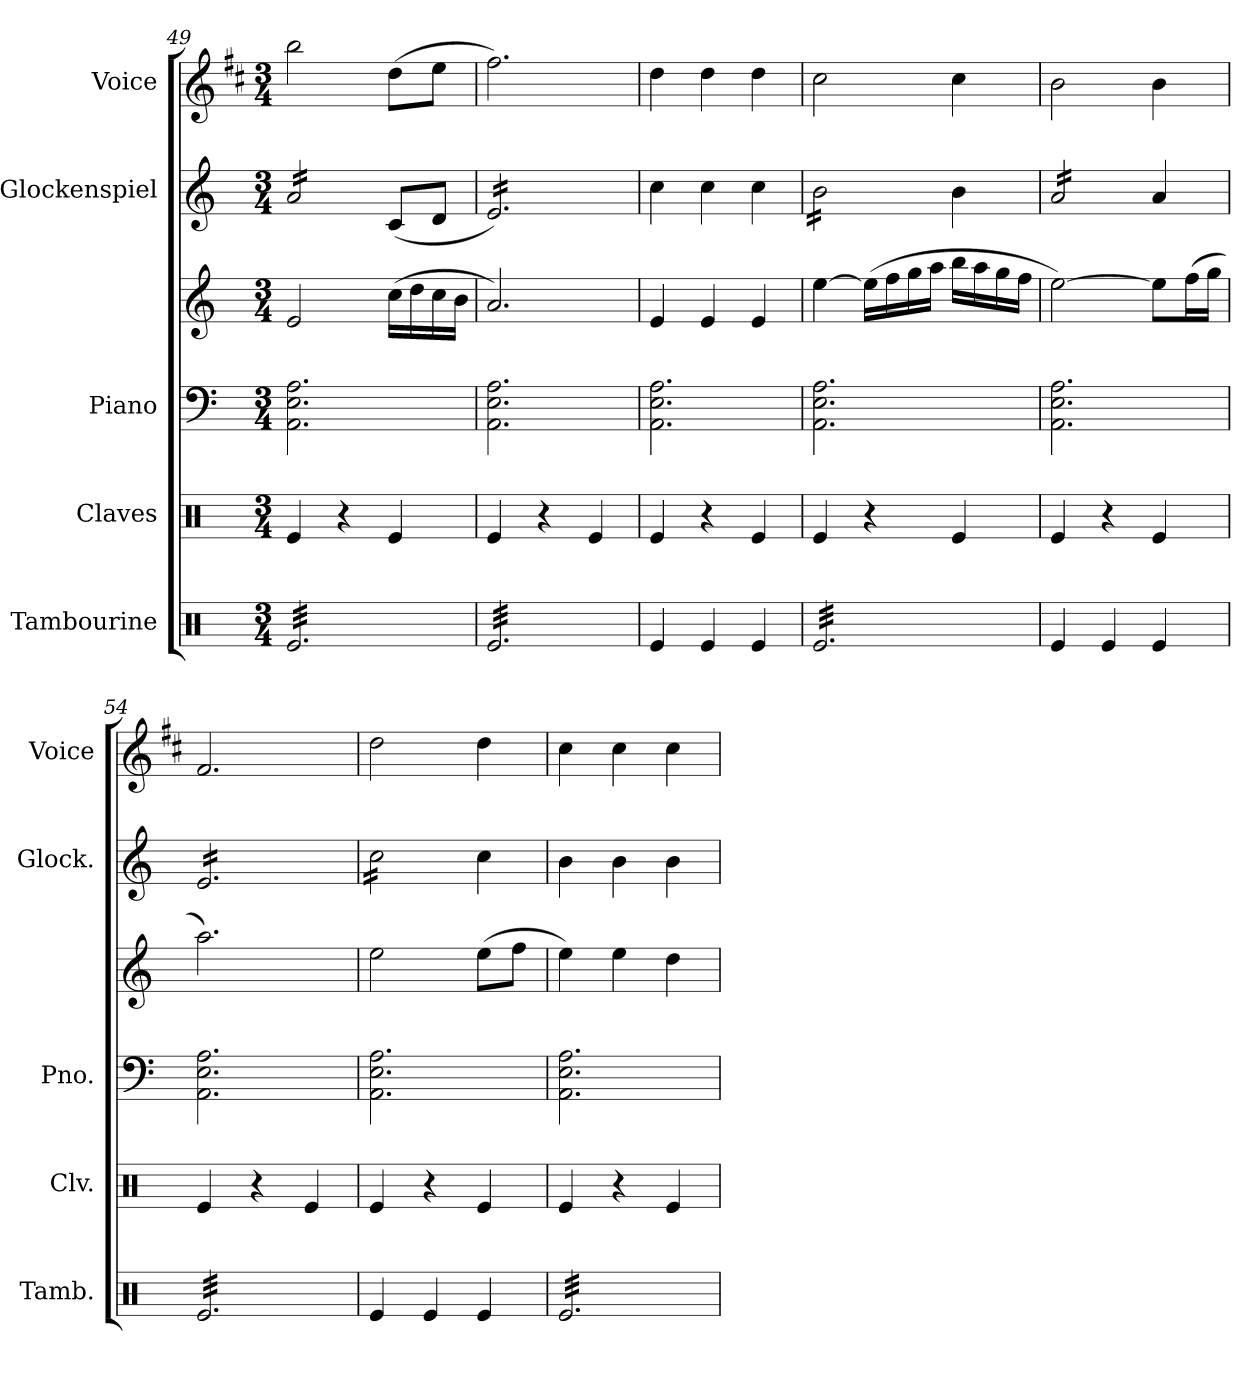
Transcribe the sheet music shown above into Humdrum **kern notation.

**kern	**kern	**kern	**kern	**kern	**kern
*part5	*part4	*part3	*part3	*part2	*part1
*staff6	*staff5	*staff4	*staff3	*staff2	*staff1
*I"Tambourine	*I"Claves	*I"Piano	*	*I"Glockenspiel	*I"Voice
*I'Tamb.	*I'Clv.	*I'Pno.	*	*I'Glock.	*I'Voice
*clefX	*clefX	*clefF4	*clefG2	*clefG2	*clefG2
*	*	*	*	*ITrd-14c-24	*ITrd1c2
*k[]	*k[]	*k[]	*k[]	*k[]	*k[]
*C:	*C:	*C:	*C:	*C:	*C:
*M3/4	*M3/4	*M3/4	*M3/4	*M3/4	*M3/4
=49	=49	=49	=49	=49	=49
*tremolo	*	*	*	*	*
*	*	*	*	*tremolo	*
32Rei/LLL	4Rei/	2.AAi\ 2.Ei 2.Ai	2ei/	16aaai/LL	2aai\
32Rei/	.	.	.	.	.
32Rei/	.	.	.	16aaai/	.
32Rei/	.	.	.	.	.
32Rei/	.	.	.	16aaai/	.
32Rei/	.	.	.	.	.
32Rei/	.	.	.	16aaai/	.
32Rei/	.	.	.	.	.
32Rei/	4r	.	.	16aaai/	.
32Rei/	.	.	.	.	.
32Rei/	.	.	.	16aaai/	.
32Rei/	.	.	.	.	.
32Rei/	.	.	.	16aaai/	.
32Rei/	.	.	.	.	.
32Rei/	.	.	.	16aaai/JJ	.
*	*	*	*	*Xtremolo	*
32Rei/	.	.	.	.	.
32Rei/	4Rei/	.	(16cci\LL	(8ccci/L	(8cci\L
32Rei/	.	.	.	.	.
32Rei/	.	.	16ddi\	.	.
32Rei/	.	.	.	.	.
32Rei/	.	.	16cci\	8dddi/J	8ddi\J
32Rei/	.	.	.	.	.
32Rei/	.	.	16bi\JJ	.	.
32Rei/JJJ	.	.	.	.	.
=50	=50	=50	=50	=50	=50
*	*	*	*	*tremolo	*
32Rei/LLL	4Rei/	2.AAi\ 2.Ei 2.Ai	2.ai/)	16eeei/)LL	2.eei\)
32Rei/	.	.	.	.	.
32Rei/	.	.	.	16eeei/)	.
32Rei/	.	.	.	.	.
32Rei/	.	.	.	16eeei/)	.
32Rei/	.	.	.	.	.
32Rei/	.	.	.	16eeei/)	.
32Rei/	.	.	.	.	.
32Rei/	4r	.	.	16eeei/)	.
32Rei/	.	.	.	.	.
32Rei/	.	.	.	16eeei/)	.
32Rei/	.	.	.	.	.
32Rei/	.	.	.	16eeei/)	.
32Rei/	.	.	.	.	.
32Rei/	.	.	.	16eeei/)	.
32Rei/	.	.	.	.	.
32Rei/	4Rei/	.	.	16eeei/)	.
32Rei/	.	.	.	.	.
32Rei/	.	.	.	16eeei/)	.
32Rei/	.	.	.	.	.
32Rei/	.	.	.	16eeei/)	.
32Rei/	.	.	.	.	.
32Rei/	.	.	.	16eeei/)JJ	.
*	*	*	*	*Xtremolo	*
32Rei/JJJ	.	.	.	.	.
*Xtremolo	*	*	*	*	*
=51	=51	=51	=51	=51	=51
4Rei/	4Rei/	2.AAi\ 2.Ei 2.Ai	4ei/	4cccci\	4cci\
4Rei/	4r	.	4ei/	4cccci\	4cci\
4Rei/	4Rei/	.	4ei/	4cccci\	4cci\
!!LO:PB:g=z
=52	=52	=52	=52	=52	=52
*tremolo	*	*	*	*	*
*	*	*	*	*tremolo	*
32Rei/LLL	4Rei/	2.AAi\ 2.Ei 2.Ai	[4eei\	16bbbi\LL	2bi\
32Rei/	.	.	.	.	.
32Rei/	.	.	.	16bbbi\	.
32Rei/	.	.	.	.	.
32Rei/	.	.	.	16bbbi\	.
32Rei/	.	.	.	.	.
32Rei/	.	.	.	16bbbi\	.
32Rei/	.	.	.	.	.
32Rei/	4r	.	(16eei\LL]	16bbbi\	.
32Rei/	.	.	.	.	.
32Rei/	.	.	16ffi\	16bbbi\	.
32Rei/	.	.	.	.	.
32Rei/	.	.	16ggi\	16bbbi\	.
32Rei/	.	.	.	.	.
32Rei/	.	.	16aai\JJ	16bbbi\JJ	.
*	*	*	*	*Xtremolo	*
32Rei/	.	.	.	.	.
32Rei/	4Rei/	.	16bbi\LL	4bbbi\	4bi\
32Rei/	.	.	.	.	.
32Rei/	.	.	16aai\	.	.
32Rei/	.	.	.	.	.
32Rei/	.	.	16ggi\	.	.
32Rei/	.	.	.	.	.
32Rei/	.	.	16ffi\JJ	.	.
32Rei/JJJ	.	.	.	.	.
*Xtremolo	*	*	*	*	*
=53	=53	=53	=53	=53	=53
*	*	*	*	*tremolo	*
4Rei/	4Rei/	2.AAi\ 2.Ei 2.Ai	[2eei\)	16aaai/LL	2ai\
.	.	.	.	16aaai/	.
.	.	.	.	16aaai/	.
.	.	.	.	16aaai/	.
4Rei/	4r	.	.	16aaai/	.
.	.	.	.	16aaai/	.
.	.	.	.	16aaai/	.
.	.	.	.	16aaai/JJ	.
*	*	*	*	*Xtremolo	*
4Rei/	4Rei/	.	8eei\L]	4aaai/	4ai\
.	.	.	(16ffi\L	.	.
.	.	.	16ggi\JJ	.	.
=54	=54	=54	=54	=54	=54
*tremolo	*	*	*	*	*
*	*	*	*	*tremolo	*
32Rei/LLL	4Rei/	2.AAi\ 2.Ei 2.Ai	2.aai\)	16eeei/LL	2.ei/
32Rei/	.	.	.	.	.
32Rei/	.	.	.	16eeei/	.
32Rei/	.	.	.	.	.
32Rei/	.	.	.	16eeei/	.
32Rei/	.	.	.	.	.
32Rei/	.	.	.	16eeei/	.
32Rei/	.	.	.	.	.
32Rei/	4r	.	.	16eeei/	.
32Rei/	.	.	.	.	.
32Rei/	.	.	.	16eeei/	.
32Rei/	.	.	.	.	.
32Rei/	.	.	.	16eeei/	.
32Rei/	.	.	.	.	.
32Rei/	.	.	.	16eeei/	.
32Rei/	.	.	.	.	.
32Rei/	4Rei/	.	.	16eeei/	.
32Rei/	.	.	.	.	.
32Rei/	.	.	.	16eeei/	.
32Rei/	.	.	.	.	.
32Rei/	.	.	.	16eeei/	.
32Rei/	.	.	.	.	.
32Rei/	.	.	.	16eeei/JJ	.
32Rei/JJJ	.	.	.	.	.
*Xtremolo	*	*	*	*	*
=55	=55	=55	=55	=55	=55
4Rei/	4Rei/	2.AAi\ 2.Ei 2.Ai	2eei\	16cccci\LL	2cci\
.	.	.	.	16cccci\	.
.	.	.	.	16cccci\	.
.	.	.	.	16cccci\	.
4Rei/	4r	.	.	16cccci\	.
.	.	.	.	16cccci\	.
.	.	.	.	16cccci\	.
.	.	.	.	16cccci\JJ	.
*	*	*	*	*Xtremolo	*
4Rei/	4Rei/	.	(8eei\L	4cccci\	4cci\
.	.	.	8ffi\J	.	.
=56	=56	=56	=56	=56	=56
*tremolo	*	*	*	*	*
32Rei/LLL	4Rei/	2.AAi\ 2.Ei 2.Ai	4eei\)	4bbbi\	4bi\
32Rei/	.	.	.	.	.
32Rei/	.	.	.	.	.
32Rei/	.	.	.	.	.
32Rei/	.	.	.	.	.
32Rei/	.	.	.	.	.
32Rei/	.	.	.	.	.
32Rei/	.	.	.	.	.
32Rei/	4r	.	4eei\	4bbbi\	4bi\
32Rei/	.	.	.	.	.
32Rei/	.	.	.	.	.
32Rei/	.	.	.	.	.
32Rei/	.	.	.	.	.
32Rei/	.	.	.	.	.
32Rei/	.	.	.	.	.
32Rei/	.	.	.	.	.
32Rei/	4Rei/	.	4ddi\	4bbbi\	4bi\
32Rei/	.	.	.	.	.
32Rei/	.	.	.	.	.
32Rei/	.	.	.	.	.
32Rei/	.	.	.	.	.
32Rei/	.	.	.	.	.
32Rei/	.	.	.	.	.
32Rei/JJJ	.	.	.	.	.
*Xtremolo	*	*	*	*	*
=	=	=	=	=	=
*-	*-	*-	*-	*-	*-
